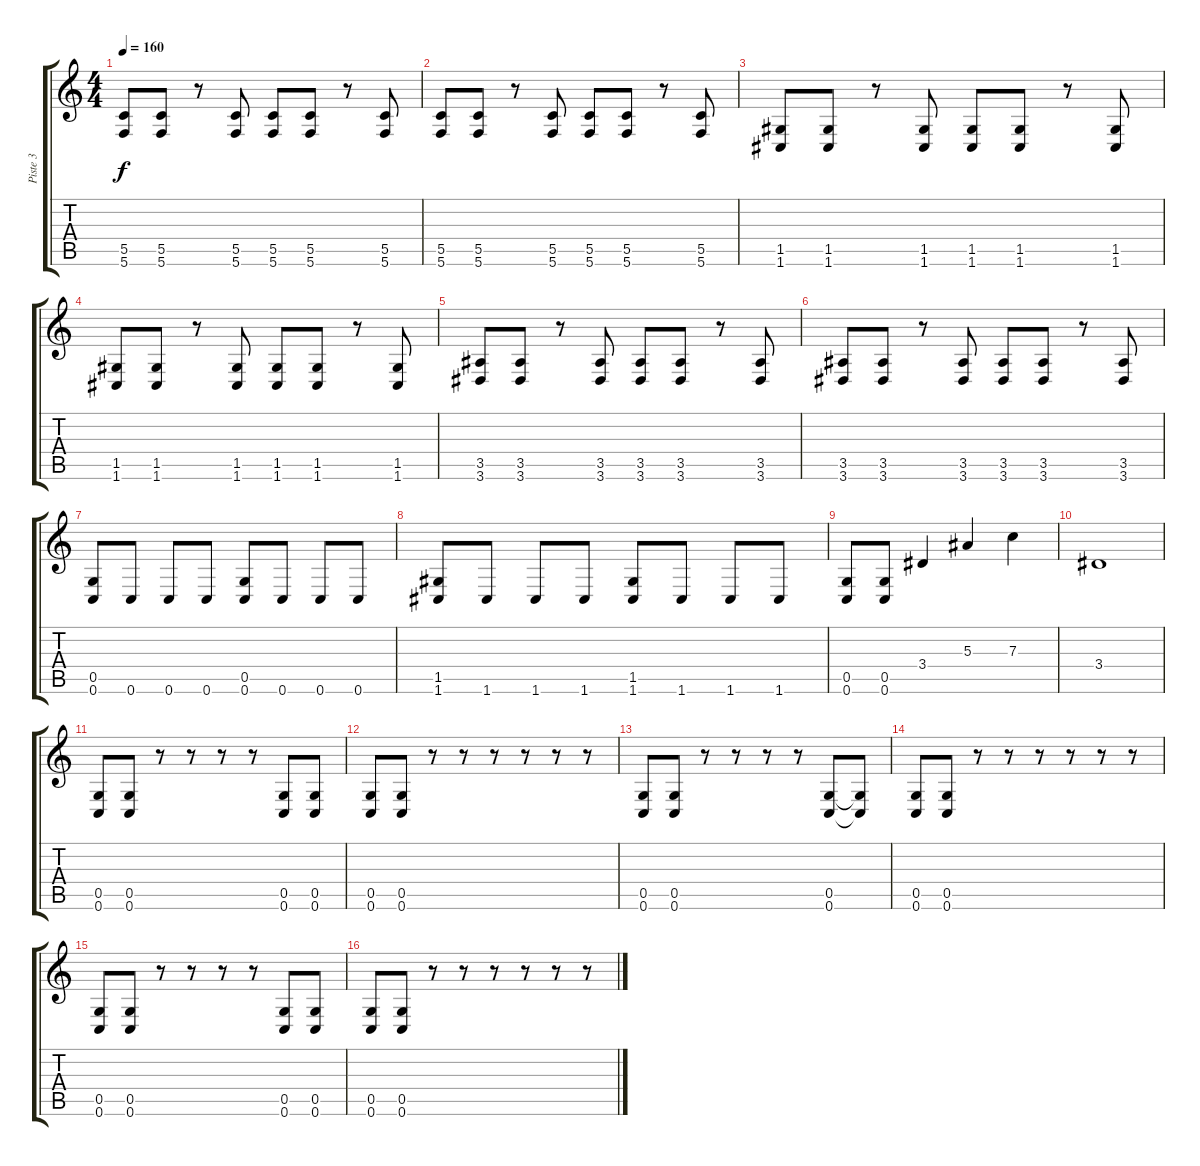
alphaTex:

\track ("Piste 3" "Piste 3") {instrument overdrivenguitar}
\staff {score tabs}
\tuning (D4 A3 F3 C3 G2 C2) {hide}
\ts (4 4)
\tempo 160
\clef g2
\ks c
(5.5 5.6).8{dy f} (5.5 5.6).8 r.8 (5.5 5.6).8 (5.5 5.6).8 (5.5 5.6).8 r.8 (5.5 5.6).8 |
(5.5 5.6).8 (5.5 5.6).8 r.8 (5.5 5.6).8 (5.5 5.6).8 (5.5 5.6).8 r.8 (5.5 5.6).8 |
(1.5 1.6).8 (1.5 1.6).8 r.8 (1.5 1.6).8 (1.5 1.6).8 (1.5 1.6).8 r.8 (1.5 1.6).8 |
(1.5 1.6).8 (1.5 1.6).8 r.8 (1.5 1.6).8 (1.5 1.6).8 (1.5 1.6).8 r.8 (1.5 1.6).8 |
(3.5 3.6).8 (3.5 3.6).8 r.8 (3.5 3.6).8 (3.5 3.6).8 (3.5 3.6).8 r.8 (3.5 3.6).8 |
(3.5 3.6).8 (3.5 3.6).8 r.8 (3.5 3.6).8 (3.5 3.6).8 (3.5 3.6).8 r.8 (3.5 3.6).8 |
(0.5 0.6).8 0.6.8 0.6.8 0.6.8 (0.5 0.6).8 0.6.8 0.6.8 0.6.8 |
(1.5 1.6).8 1.6.8 1.6.8 1.6.8 (1.5 1.6).8 1.6.8 1.6.8 1.6.8 |
(0.5 0.6).8 (0.5 0.6).8 3.4.4 5.3.4 7.3.4 |
3.4.1 |
(0.5 0.6).8 (0.5 0.6).8 r.8 r.8 r.8 r.8 (0.5 0.6).8 (0.5 0.6).8 |
(0.5 0.6).8 (0.5 0.6).8 r.8 r.8 r.8 r.8 r.8 r.8 |
(0.5 0.6).8 (0.5 0.6).8 r.8 r.8 r.8 r.8 (0.5 0.6).8 (0.5{t} 0.6{t}).8 |
(0.5 0.6).8 (0.5 0.6).8 r.8 r.8 r.8 r.8 r.8 r.8 |
(0.5 0.6).8 (0.5 0.6).8 r.8 r.8 r.8 r.8 (0.5 0.6).8 (0.5 0.6).8 |
(0.5 0.6).8 (0.5 0.6).8 r.8 r.8 r.8 r.8 r.8 r.8
